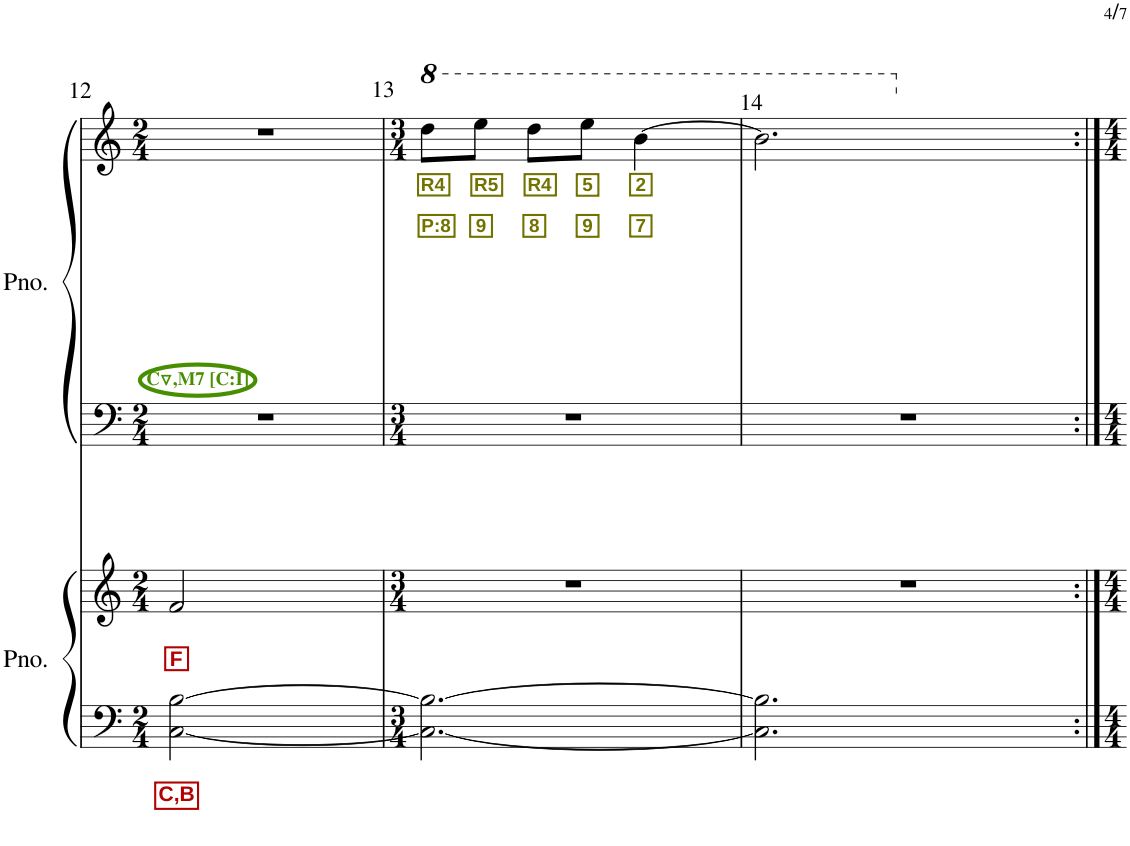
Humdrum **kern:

**kern	**text	**text	**kern	**text	**text	**kern	**kern	**text	**text	**text
*part2	*part2	*part2	*part2	*part2	*part2	*part1	*part1	*part1	*part1	*part1
*staff4	*staff4	*staff4	*staff3	*staff3	*staff3	*staff2	*staff1	*staff1	*staff1	*staff1
*I"ピアノ	*	*	*	*	*	*I"ピアノ	*	*	*	*
!!LO:PB:g=z
*clefF4	*	*	*clefG2	*	*	*clefF4	*clefG2	*	*	*
*k[]	*	*	*k[]	*	*	*k[]	*k[]	*	*	*
*M2/4	*	*	*M2/4	*	*	*M2/4	*M2/4	*	*	*
=12	=12	=12	=12	=12	=12	=12	=12	=12	=12	=12
!	!	!	!	!	!	!	!LO:TX:b:B:color=#478E00:t=C▽,M7 [C&colon;I]	!	!	!
!	!	!LO:LY:b:color=#B30000	!	!	!LO:LY:b:color=#B30000	!	!	!	!	!
[2C\ [2B\	.	C,B	2f/	.	F	2r	2r	.	.	.
=13	=13	=13	=13	=13	=13	=13	=13	=13	=13	=13
*M3/4	*	*	*M3/4	*	*	*M3/4	*M3/4	*	*	*
*	*	*	*	*	*	*	*8va	*	*	*
!	!	!	!	!	!	!	!	!LO:LY:b:color=#727200	!	!LO:LY:b:color=#727200
2.C\_ 2.B\_	.	.	2.r	.	.	2.r	8ddd\L	R4	.	P:8
!	!	!	!	!	!	!	!	!LO:LY:b:color=#727200	!	!LO:LY:b:color=#727200
.	.	.	.	.	.	.	8eee\J	R5	.	9
!	!	!	!	!	!	!	!	!LO:LY:b:color=#727200	!	!LO:LY:b:color=#727200
.	.	.	.	.	.	.	8ddd\L	R4	.	8
!	!	!	!	!	!	!	!	!LO:LY:b:color=#727200	!	!LO:LY:b:color=#727200
.	.	.	.	.	.	.	8eee\J	5	.	9
!	!	!	!	!	!	!	!	!LO:LY:b:color=#727200	!	!LO:LY:b:color=#727200
.	.	.	.	.	.	.	[4bb\	2	.	7
=14	=14	=14	=14	=14	=14	=14	=14	=14	=14	=14
2.C\] 2.B\]	.	.	2.r	.	.	2.r	2.bb\]	.	.	.
*	*	*	*	*	*	*	*X8va	*	*	*
=:|!	=:|!	=:|!	=:|!	=:|!	=:|!	=:|!	=:|!	=:|!	=:|!	=:|!
*-	*-	*-	*-	*-	*-	*-	*-	*-	*-	*-
